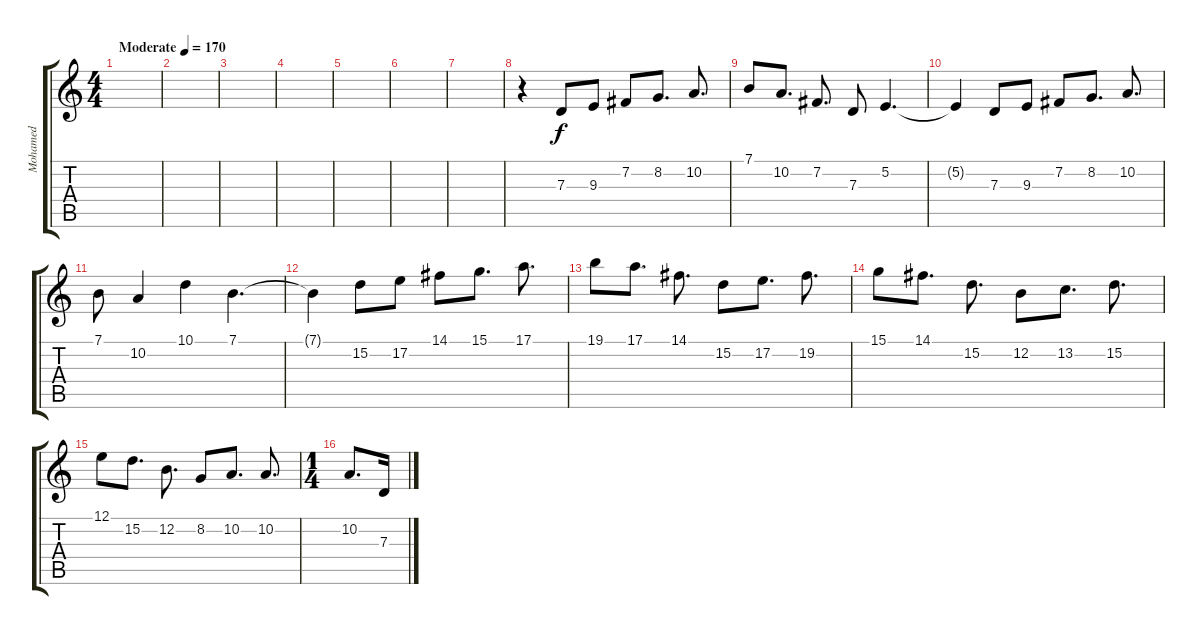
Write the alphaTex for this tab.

\track ("Mohamed" "Mohamed") {instrument violin}
\staff {score tabs}
\tuning (E4 B3 G3 D3 A2 E2) {hide}
\ts (4 4)
\tempo (170 "Moderate")
\clef g2
\ks c
|
|
|
|
|
|
|
r.4 7.3.8 9.3.8 7.2.8 8.2.8{d} 10.2.8{d} |
7.1.8 10.2.8{d} 7.2.8{d} 7.3.8 5.2.4{d} |
5.2{t}.4 7.3.8 9.3.8 7.2.8 8.2.8{d} 10.2.8{d} |
7.1.8 10.2.4 10.1.4 7.1.4{d} |
7.1{t}.4 15.2.8 17.2.8 14.1.8 15.1.8{d} 17.1.8{d} |
19.1.8 17.1.8{d} 14.1.8{d} 15.2.8 17.2.8{d} 19.2.8{d} |
15.1.8 14.1.8{d} 15.2.8{d} 12.2.8 13.2.8{d} 15.2.8{d} |
12.1.8 15.2.8{d} 12.2.8{d} 8.2.8 10.2.8{d} 10.2.8{d} |
\ts (1 4)
10.2.8{d} 7.3.16
